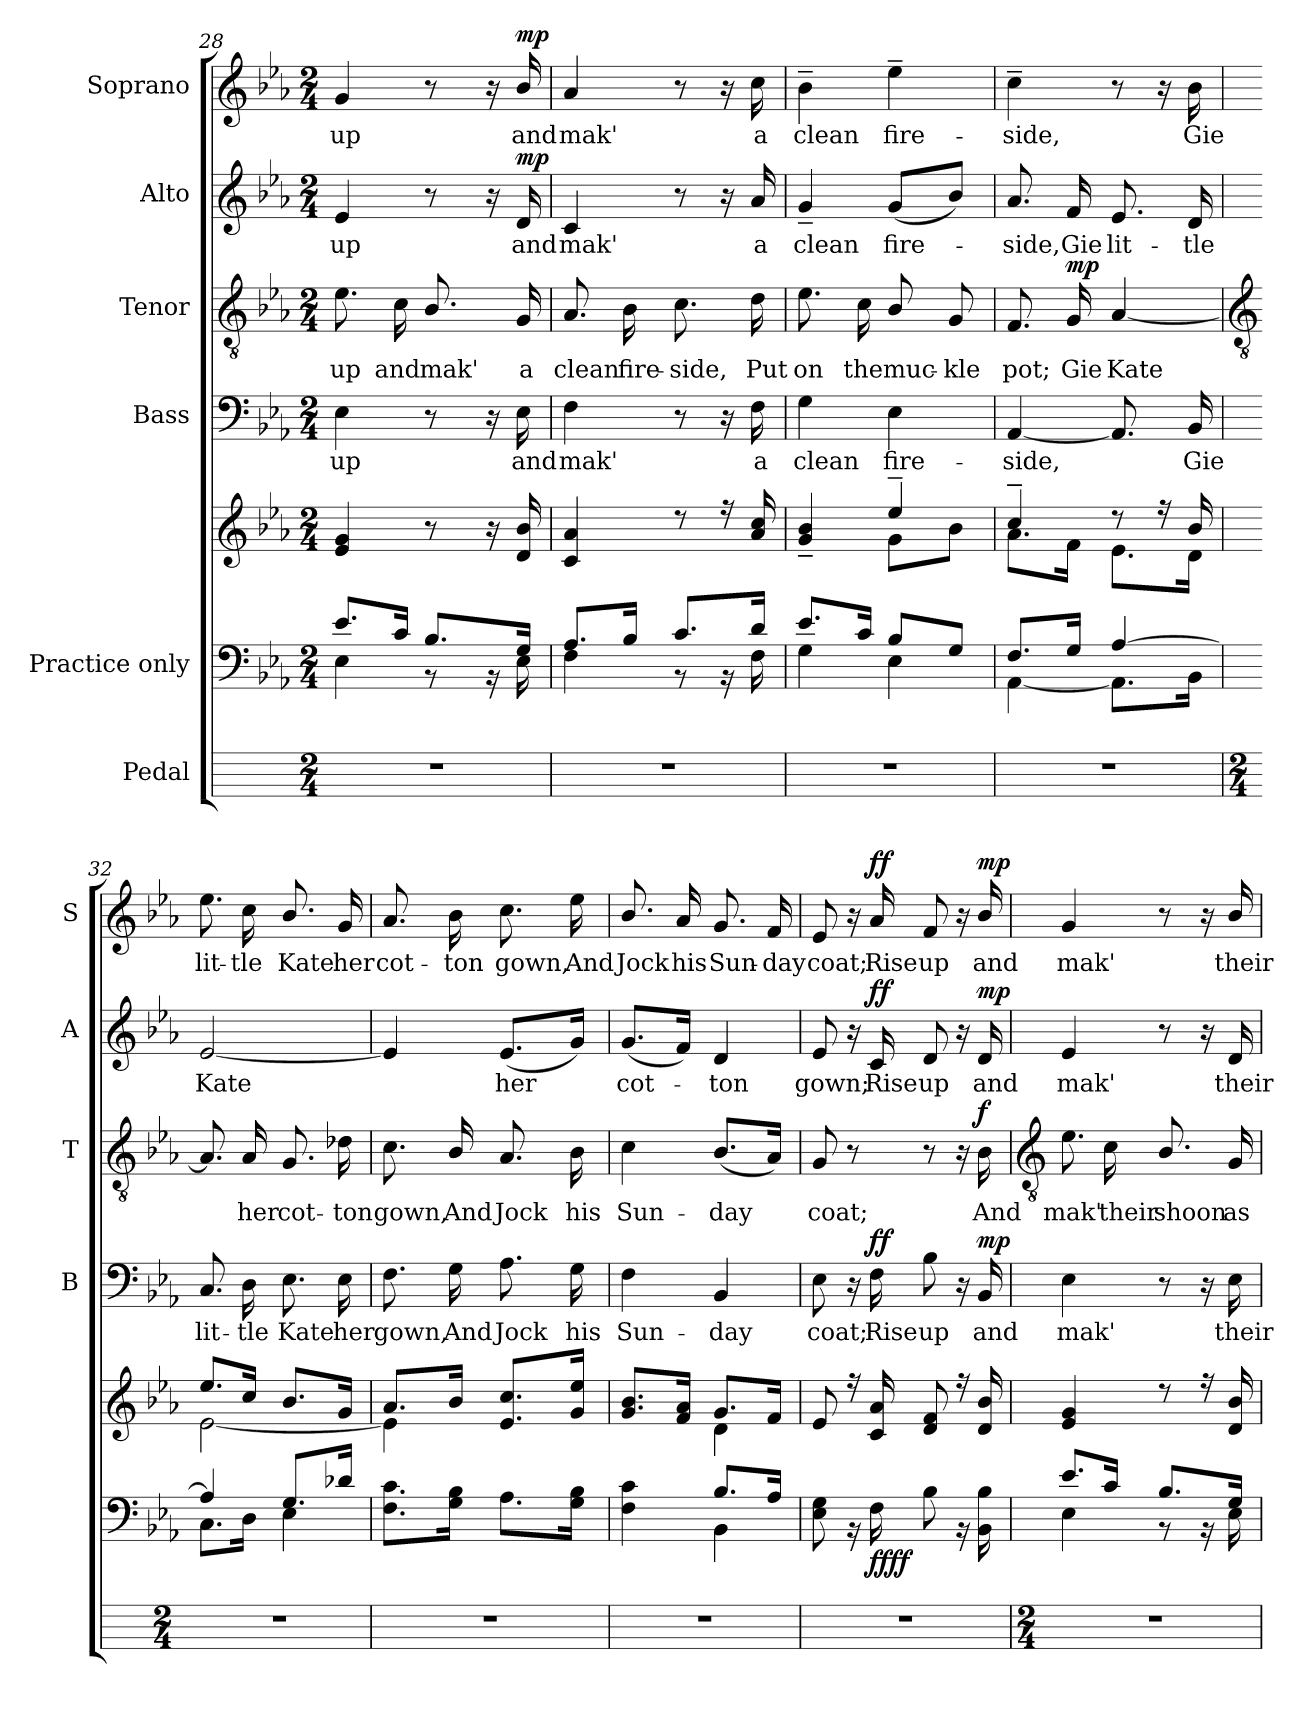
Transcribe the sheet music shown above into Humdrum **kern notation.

**kern	**kern	**kern	**dynam	**kern	**text	**dynam	**kern	**text	**dynam	**kern	**text	**dynam	**kern	**text	**dynam
*part6	*part5	*part5	*part5	*part4	*part4	*part4	*part3	*part3	*part3	*part2	*part2	*part2	*part1	*part1	*part1
*staff7	*staff6	*staff5	*staff5/6	*staff4	*staff4	*staff4	*staff3	*staff3	*staff3	*staff2	*staff2	*staff2	*staff1	*staff1	*staff1
*I"Pedal	*I"Practice only	*	*	*I"Bass	*	*	*I"Tenor	*	*	*I"Alto	*	*	*I"Soprano	*	*
*	*	*	*	*I'B	*	*	*I'T	*	*	*I'A	*	*	*I'S	*	*
*	*clefF4	*clefG2	*	*clefF4	*	*	*clefGv2	*	*	*clefG2	*	*	*clefG2	*	*
*	*k[b-e-a-]	*k[b-e-a-]	*	*k[b-e-a-]	*	*	*k[b-e-a-]	*	*	*k[b-e-a-]	*	*	*k[b-e-a-]	*	*
*	*E-:	*E-:	*	*E-:	*	*	*E-:	*	*	*E-:	*	*	*E-:	*	*
*M2/4	*M2/4	*M2/4	*	*M2/4	*	*	*M2/4	*	*	*M2/4	*	*	*M2/4	*	*
=28	=28	=28	=28	=28	=28	=28	=28	=28	=28	=28	=28	=28	=28	=28	=28
*	*^	*^	*	*	*	*	*	*	*	*	*	*	*	*	*
!	!	!	!	!	!	!	!LO:LY:b	!	!	!LO:LY:b	!	!	!LO:LY:b	!	!	!LO:LY:b	!
2r	8.e-/L	4E-\	4e-/ 4g/	4ryy	.	4E-	up	.	8.e-	up	.	4e-	up	.	4g	up	.
!	!	!	!	!	!	!	!	!	!	!LO:LY:b	!	!	!	!	!	!	!
.	16c/J	.	.	.	.	.	.	.	16c	and	.	.	.	.	.	.	.
!	!	!	!	!	!	!	!	!	!	!LO:LY:b	!	!	!	!	!	!	!
.	8.B-/L	8r	8r	16ryy	.	8r	.	.	8.B-/	mak'	.	8r	.	.	8r	.	.
.	.	.	.	8.ryy	.	.	.	.	.	.	.	.	.	.	.	.	.
.	.	16r	16r	.	.	16r	.	.	.	.	.	16r	.	.	16r	.	.
!	!	!	!	!	!	!	!LO:LY:b	!	!	!LO:LY:b	!	!	!LO:LY:b	!LO:DY:b	!	!LO:LY:b	!LO:DY:b
.	16G/J	16E-\	16d/ 16b-/	.	.	16E-	and	.	16G	a	.	16d/	and	mp	16b-/	and	mp
=29	=29	=29	=29	=29	=29	=29	=29	=29	=29	=29	=29	=29	=29	=29	=29	=29	=29
!	!	!	!	!	!	!	!LO:LY:b	!	!	!LO:LY:b	!	!	!LO:LY:b	!	!	!LO:LY:b	!
2r	8.A-/L	4F\	4c/ 4a-/	2ryy	.	4F	mak'	.	8.A-	clean	.	4c	mak'	.	4a-	mak'	.
!	!	!	!	!	!	!	!	!	!	!LO:LY:b	!	!	!	!	!	!	!
.	16B-/J	.	.	.	.	.	.	.	16B-	fire-	.	.	.	.	.	.	.
!	!	!	!	!	!	!	!	!	!	!LO:LY:b	!	!	!	!	!	!	!
.	8.c/L	8r	8r	.	.	8r	.	.	8.c	-side,	.	8r	.	.	8r	.	.
.	.	16r	16r	.	.	16r	.	.	.	.	.	16r	.	.	16r	.	.
!	!	!	!	!	!	!	!LO:LY:b	!	!	!LO:LY:b	!	!	!LO:LY:b	!	!	!LO:LY:b	!
.	16d/J	16F\	16a-/ 16cc/	.	.	16F	a	.	16d	Put	.	16a-	a	.	16cc	a	.
=30	=30	=30	=30	=30	=30	=30	=30	=30	=30	=30	=30	=30	=30	=30	=30	=30	=30
!	!	!	!	!	!	!	!LO:LY:b	!	!	!LO:LY:b	!	!	!LO:LY:b	!	!	!LO:LY:b	!
2r	8.e-/L	4G\	4g/~ 4b-/~	4ryy	.	4G	clean	.	8.e-	on	.	4g~	clean	.	4b-~	clean	.
!	!	!	!	!	!	!	!	!	!	!LO:LY:b	!	!	!	!	!	!	!
.	16c/J	.	.	.	.	.	.	.	16c	the	.	.	.	.	.	.	.
!	!	!	!	!	!	!	!LO:LY:b	!	!	!LO:LY:b	!	!	!LO:LY:b	!	!	!LO:LY:b	!
.	8B-/L	4E-\	4ee-~/	8g\L	.	4E-	fire-	.	8B-/	muc-	.	(<8gL	fire-	.	4ee-~	fire-	.
!	!	!	!	!	!	!	!	!	!	!LO:LY:b	!	!	!	!	!	!	!
.	8G/J	.	.	8b-\J	.	.	.	.	8G	-kle	.	8b-/J)	.	.	.	.	.
=31	=31	=31	=31	=31	=31	=31	=31	=31	=31	=31	=31	=31	=31	=31	=31	=31	=31
!	!	!	!	!	!	!	!LO:LY:b	!	!	!LO:LY:b	!	!	!LO:LY:b	!	!	!LO:LY:b	!
2r	8.F/L	[4AA-\	4cc~/	8.a-\L	.	[4AA-	-side,	.	8.F	pot;	.	8.a-	side,	.	4cc~	-side,	.
!	!	!	!	!	!	!	!	!	!	!LO:LY:b	!LO:DY:b	!	!LO:LY:b	!	!	!	!
.	16G/J	.	.	16f\J	.	.	.	.	16G	Gie	mp	16f	Gie	.	.	.	.
!	!	!	!	!	!	!	!	!	!	!LO:LY:b	!	!	!LO:LY:b	!	!	!	!
.	[4A-/	8.AA-\L]	8r	8.e-\L	.	8.AA-]	.	.	[4A-	Kate	.	8.e-	lit-	.	8r	.	.
.	.	.	16r	.	.	.	.	.	.	.	.	.	.	.	16r	.	.
!	!	!	!	!	!	!	!LO:LY:b	!	!	!	!	!	!LO:LY:b	!	!	!LO:LY:b	!
.	.	16BB-\J	16b-/	16d\J	.	16BB-	Gie	.	.	.	.	16d	-tle	.	16b-	Gie	.
!!LO:LB:g=z
=32	=32	=32	=32	=32	=32	=32	=32	=32	=32	=32	=32	=32	=32	=32	=32	=32	=32
*	*	*	*	*	*	*	*	*	*clefGv2	*	*	*	*	*	*	*	*
*M2/4	*	*	*	*	*	*	*	*	*	*	*	*	*	*	*	*	*
!	!	!	!	!	!	!	!LO:LY:b	!	!	!	!	!	!LO:LY:b	!	!	!LO:LY:b	!
2r	4A-/]	8.C\L	8.ee-/L	[2e-\	.	8.C	lit-	.	8.A-]	.	.	[2e-	Kate	.	8.ee-	lit-	.
!	!	!	!	!	!	!	!LO:LY:b	!	!	!LO:LY:b	!	!	!	!	!	!LO:LY:b	!
.	.	16D\J	16cc/J	.	.	16D	-tle	.	16A-	her	.	.	.	.	16cc	-tle	.
!	!	!	!	!	!	!	!LO:LY:b	!	!	!LO:LY:b	!	!	!	!	!	!LO:LY:b	!
.	8.G/L	4E-\	8.b-/L	.	.	8.E-	Kate	.	8.G	cot-	.	.	.	.	8.b-/	Kate	.
!	!	!	!	!	!	!	!LO:LY:b	!	!	!LO:LY:b	!	!	!	!	!	!LO:LY:b	!
.	16d-X/J	.	16g/J	.	.	16E-	her	.	16d-X	-ton	.	.	.	.	16g	her	.
=33	=33	=33	=33	=33	=33	=33	=33	=33	=33	=33	=33	=33	=33	=33	=33	=33	=33
!	!	!	!	!	!	!	!LO:LY:b	!	!	!LO:LY:b	!	!	!	!	!	!LO:LY:b	!
2r	2ryy	8.F\ 8.c\L	8.a-/L	4e-\]	.	8.F	gown,	.	8.c	gown,	.	4e-]	.	.	8.a-	cot-	.
!	!	!	!	!	!	!	!LO:LY:b	!	!	!LO:LY:b	!	!	!	!	!	!LO:LY:b	!
.	.	16G\ 16B-\J	16b-/J	.	.	16G	And	.	16B-/	And	.	.	.	.	16b-	-ton	.
!	!	!	!	!	!	!	!LO:LY:b	!	!	!LO:LY:b	!	!	!LO:LY:b	!	!	!LO:LY:b	!
.	.	8.A-\L	8.e-/ 8.cc/L	4ryy	.	8.A-	Jock	.	8.A-	Jock	.	(<8.e-L	her	.	8.cc	gown,	.
!	!	!	!	!	!	!	!LO:LY:b	!	!	!LO:LY:b	!	!	!	!	!	!LO:LY:b	!
.	.	16G\ 16B-\J	16g/ 16ee-/J	.	.	16G	his	.	16B-	his	.	16gJ)	.	.	16ee-	And	.
=34	=34	=34	=34	=34	=34	=34	=34	=34	=34	=34	=34	=34	=34	=34	=34	=34	=34
!	!	!	!	!	!	!	!LO:LY:b	!	!	!LO:LY:b	!	!	!LO:LY:b	!	!	!LO:LY:b	!
2r	4ryy	4F\ 4c\	8.g/ 8.b-/L	4ryy	.	4F	Sun-	.	4c	Sun-	.	(<8.gL	cot-	.	8.b-/	Jock	.
!	!	!	!	!	!	!	!	!	!	!	!	!	!	!	!	!LO:LY:b	!
.	.	.	16f/ 16a-/J	.	.	.	.	.	.	.	.	16fJ)	.	.	16a-	his	.
!	!	!	!	!	!	!	!LO:LY:b	!	!	!LO:LY:b	!	!	!LO:LY:b	!	!	!LO:LY:b	!
.	8.B-/L	4BB-\	8.g/L	4d\	.	4BB-	-day	.	(<8.B-L	-day	.	4d	ton	.	8.g	Sun-	.
!	!	!	!	!	!	!	!	!	!	!	!	!	!	!	!	!LO:LY:b	!
.	16A-/J	.	16f/J	.	.	.	.	.	16A-J)	.	.	.	.	.	16f	-day	.
=35	=35	=35	=35	=35	=35	=35	=35	=35	=35	=35	=35	=35	=35	=35	=35	=35	=35
!	!	!	!	!	!	!	!LO:LY:b	!	!	!LO:LY:b	!	!	!LO:LY:b	!	!	!LO:LY:b	!
2r	2ryy	8E-\ 8G\	8e-/	2ryy	.	8E-	coat;	.	8G	coat;	.	8e-	gown;	.	8e-	coat;	.
.	.	16r	16r	.	.	16r	.	.	8r	.	.	16r	.	.	16r	.	.
!	!	!	!	!	!LO:DY:b=2	!	!LO:LY:b	!	!	!	!	!	!LO:LY:b	!	!	!LO:LY:b	!
!	!	!	!	!	!LO:DY:n=1:b	!	!	!LO:DY:b	!	!	!	!	!	!LO:DY:b	!	!	!LO:DY:b
.	.	16F\	16c/ 16a-/	.	ff ff	16F	Rise	ff	.	.	.	16c	Rise	ff	16a-	Rise	ff
!	!	!	!	!	!	!	!LO:LY:b	!	!	!	!	!	!LO:LY:b	!	!	!LO:LY:b	!
.	.	8B-\	8d/ 8f/	.	.	8B-	up	.	8r	.	.	8d	up	.	8f	up	.
.	.	16r	16r	.	.	16r	.	.	16r	.	.	16r	.	.	16r	.	.
!	!	!	!	!	!LO:DY:n=2:b=2	!	!LO:LY:b	!	!	!LO:LY:b	!	!	!LO:LY:b	!	!	!LO:LY:b	!
!	!	!	!	!	!LO:DY:n=3:b	!	!	!LO:DY:b	!	!	!LO:DY:b	!	!	!LO:DY:b	!	!	!LO:DY:b
.	.	16BB-\ 16B-\	16d/ 16b-/	.	mp mp	16BB-	and	mp	16B-	And	f	16d	and	mp	16b-/	and	mp
!!LO:LB:g=z
=36	=36	=36	=36	=36	=36	=36	=36	=36	=36	=36	=36	=36	=36	=36	=36	=36	=36
*	*	*	*	*	*	*	*	*	*clefGv2	*	*	*	*	*	*	*	*
*M2/4	*	*	*	*	*	*	*	*	*	*	*	*	*	*	*	*	*
!	!	!	!	!	!	!	!LO:LY:b	!	!	!LO:LY:b	!	!	!LO:LY:b	!	!	!LO:LY:b	!
2r	8.e-/L	4E-\	4e-/ 4g/	2ryy	.	4E-	mak'	.	8.e-	mak'	.	4e-	mak'	.	4g	mak'	.
!	!	!	!	!	!	!	!	!	!	!LO:LY:b	!	!	!	!	!	!	!
.	16c/J	.	.	.	.	.	.	.	16c	their	.	.	.	.	.	.	.
!	!	!	!	!	!	!	!	!	!	!LO:LY:b	!	!	!	!	!	!	!
.	8.B-/L	8r	8r	.	.	8r	.	.	8.B-/	shoon	.	8r	.	.	8r	.	.
.	.	16r	16r	.	.	16r	.	.	.	.	.	16r	.	.	16r	.	.
!	!	!	!	!	!	!	!LO:LY:b	!	!	!LO:LY:b	!	!	!LO:LY:b	!	!	!LO:LY:b	!
.	16G/J	16E-\	16d/ 16b-/	.	.	16E-	their	.	16G	as	.	16d	their	.	16b-/	their	.
*	*v	*v	*	*	*	*	*	*	*	*	*	*	*	*	*	*	*
*	*	*v	*v	*	*	*	*	*	*	*	*	*	*	*	*	*
=	=	=	=	=	=	=	=	=	=	=	=	=	=	=	=
*-	*-	*-	*-	*-	*-	*-	*-	*-	*-	*-	*-	*-	*-	*-	*-
